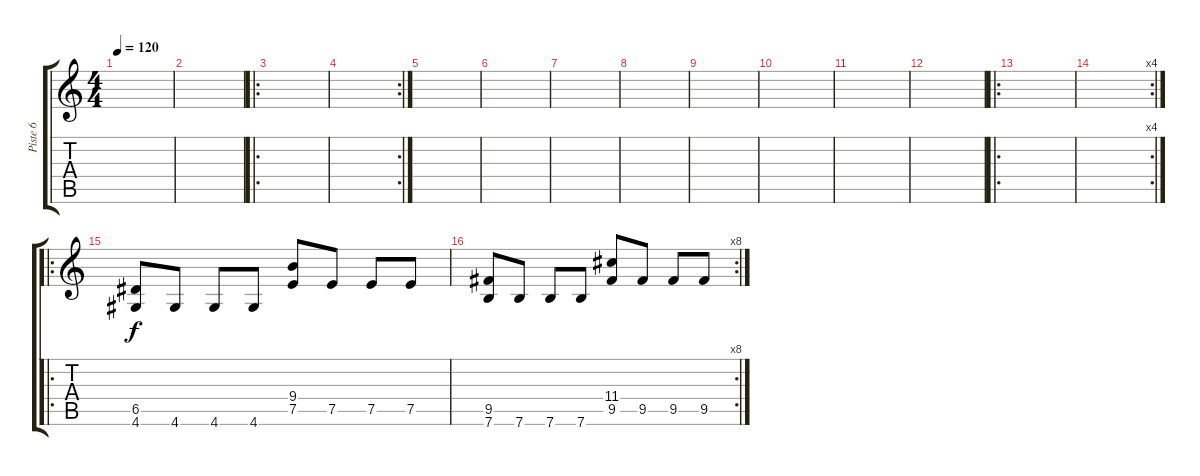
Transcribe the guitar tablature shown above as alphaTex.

\track ("Piste 6" "Piste 6") {instrument electricguitarmuted}
\staff {score tabs}
\tuning (E4 B3 G3 D3 A2 E2) {hide}
\ts (4 4)
\tempo 120
\clef g2
\ks c
|
|
\ro
|
\rc 2
|
|
|
|
|
|
|
|
|
\ro
|
\rc 4
|
\ro
(6.5 4.6).8 4.6.8 4.6.8 4.6.8 (9.4 7.5).8 7.5.8 7.5.8 7.5.8 |
\rc 8
(9.5 7.6).8 7.6.8 7.6.8 7.6.8 (11.4 9.5).8 9.5.8 9.5.8 9.5.8
